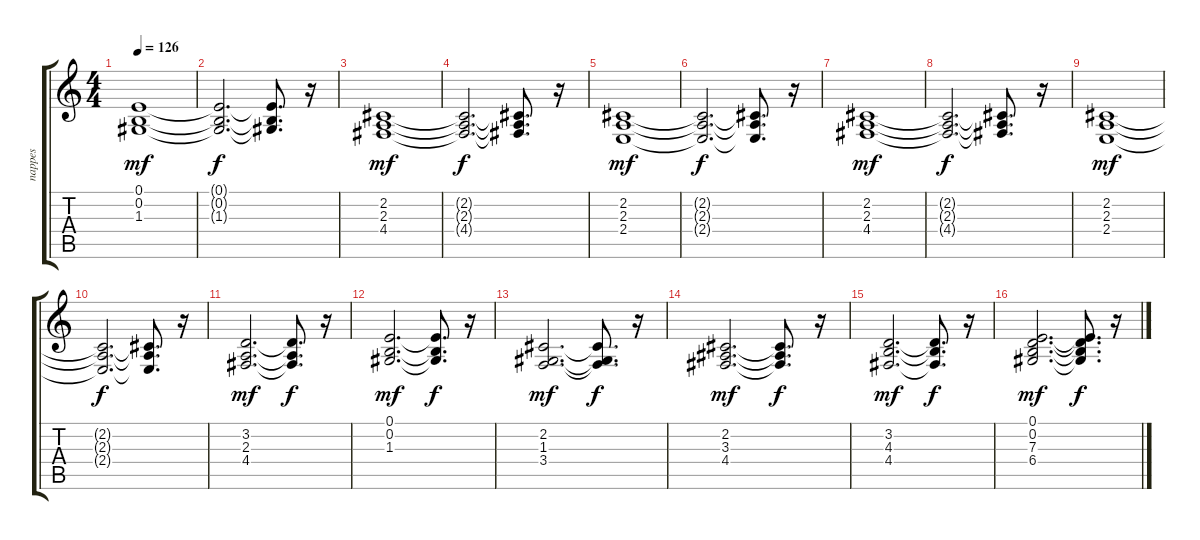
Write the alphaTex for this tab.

\track ("nappes" "nappes") {instrument pad3polysynth}
\staff {score tabs}
\tuning (E4 B3 G3 D3 A2 E2) {hide}
\ts (4 4)
\tempo 126
\clef g2
\ks c
(0.1 0.2 1.3).1{dy mf} |
(0.1{t} 0.2{t} 1.3{t}).2{d dy f} (0.1{t} 0.2{t} 1.3{t}).8{d} r.16 |
(2.2 2.3 4.4).1{dy mf} |
(2.2{t} 2.3{t} 4.4{t}).2{d dy f} (2.2{t} 2.3{t} 4.4{t}).8{d} r.16 |
(2.2 2.3 2.4).1{dy mf} |
(2.2{t} 2.3{t} 2.4{t}).2{d dy f} (2.2{t} 2.3{t} 2.4{t}).8{d} r.16 |
(2.2 2.3 4.4).1{dy mf} |
(2.2{t} 2.3{t} 4.4{t}).2{d dy f} (2.2{t} 2.3{t} 4.4{t}).8{d} r.16 |
(2.2 2.3 2.4).1{dy mf} |
(2.2{t} 2.3{t} 2.4{t}).2{d dy f} (2.2{t} 2.3{t} 2.4{t}).8{d} r.16 |
(3.2 2.3 4.4).2{d dy mf} (3.2{t} 2.3{t} 4.4{t}).8{d dy f} r.16 |
(0.1 0.2 1.3).2{d dy mf} (0.1{t} 0.2{t} 1.3{t}).8{d dy f} r.16 |
(2.2 1.3 3.4).2{d dy mf} (2.2{t} 1.3{t} 3.4{t}).8{d dy f} r.16 |
(2.2 3.3 4.4).2{d dy mf} (2.2{t} 3.3{t} 4.4{t}).8{d dy f} r.16 |
(3.2 4.3 4.4).2{d dy mf} (3.2{t} 4.3{t} 4.4{t}).8{d dy f} r.16 |
(0.1 0.2 7.3 6.4).2{d dy mf} (0.1{t} 0.2{t} 7.3{t} 6.4{t}).8{d dy f} r.16
